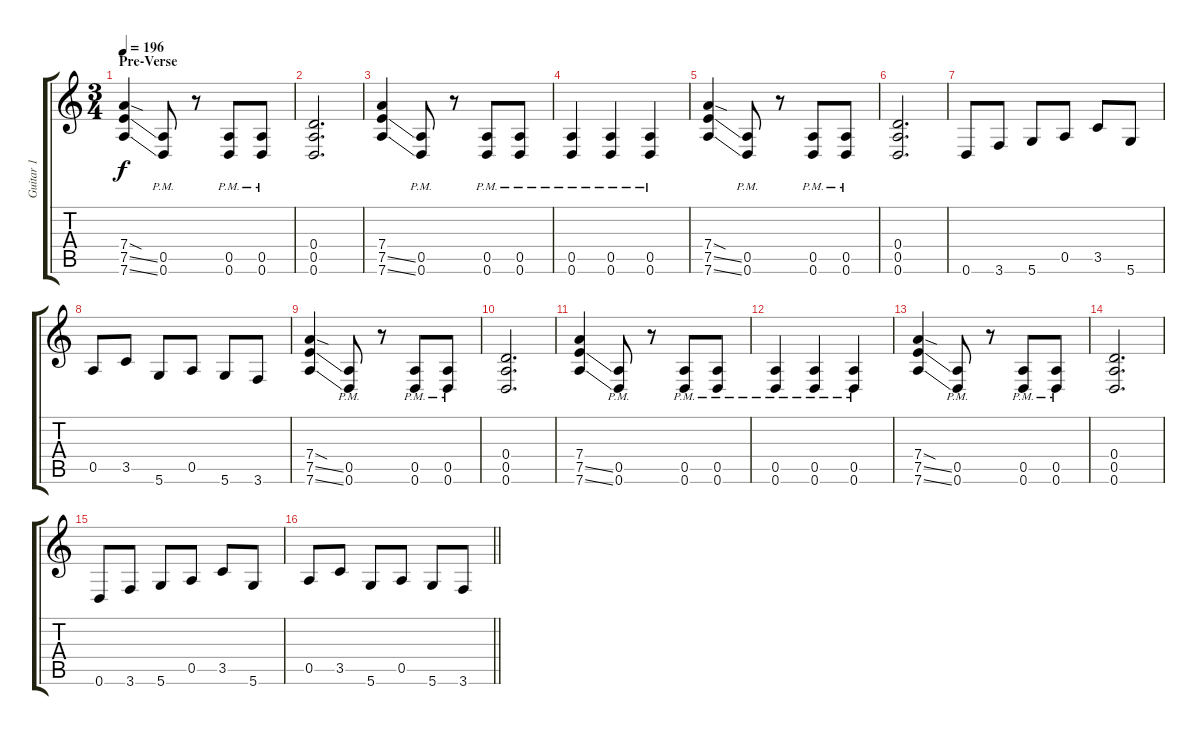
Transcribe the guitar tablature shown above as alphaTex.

\track ("Guitar 1" "Guitar 1") {instrument distortionguitar}
\staff {score tabs}
\tuning (E4 B3 G3 D3 A2 D2) {hide}
\ts (3 4)
\section ("" "Pre-Verse")
\tempo 196
\clef g2
\ks c
(7.4{sod} 7.5{ss} 7.6{ss}).4{dy f} (0.5{pm} 0.6{pm}).8 r.8 (0.5{pm} 0.6{pm}).8 (0.5{pm} 0.6{pm}).8 |
(0.4 0.5 0.6).2{d} |
(7.4 7.5{ss} 7.6{ss}).4 (0.5{pm} 0.6{pm}).8 r.8 (0.5{pm} 0.6{pm}).8 (0.5{pm} 0.6{pm}).8 |
(0.5{pm} 0.6{pm}).4 (0.5{pm} 0.6{pm}).4 (0.5{pm} 0.6{pm}).4 |
(7.4{sod} 7.5{ss} 7.6{ss}).4 (0.5{pm} 0.6{pm}).8 r.8 (0.5{pm} 0.6{pm}).8 (0.5{pm} 0.6{pm}).8 |
(0.4 0.5 0.6).2{d} |
0.6.8 3.6.8 5.6.8 0.5.8 3.5.8 5.6.8 |
0.5.8 3.5.8 5.6.8 0.5.8 5.6.8 3.6.8 |
(7.4{sod} 7.5{ss} 7.6{ss}).4 (0.5{pm} 0.6{pm}).8 r.8 (0.5{pm} 0.6{pm}).8 (0.5{pm} 0.6{pm}).8 |
(0.4 0.5 0.6).2{d} |
(7.4 7.5{ss} 7.6{ss}).4 (0.5{pm} 0.6{pm}).8 r.8 (0.5{pm} 0.6{pm}).8 (0.5{pm} 0.6{pm}).8 |
(0.5{pm} 0.6{pm}).4 (0.5{pm} 0.6{pm}).4 (0.5{pm} 0.6{pm}).4 |
(7.4{sod} 7.5{ss} 7.6{ss}).4 (0.5{pm} 0.6{pm}).8 r.8 (0.5{pm} 0.6{pm}).8 (0.5{pm} 0.6{pm}).8 |
(0.4 0.5 0.6).2{d} |
0.6.8 3.6.8 5.6.8 0.5.8 3.5.8 5.6.8 |
\barLineRight lightlight
0.5.8 3.5.8 5.6.8 0.5.8 5.6.8 3.6.8
